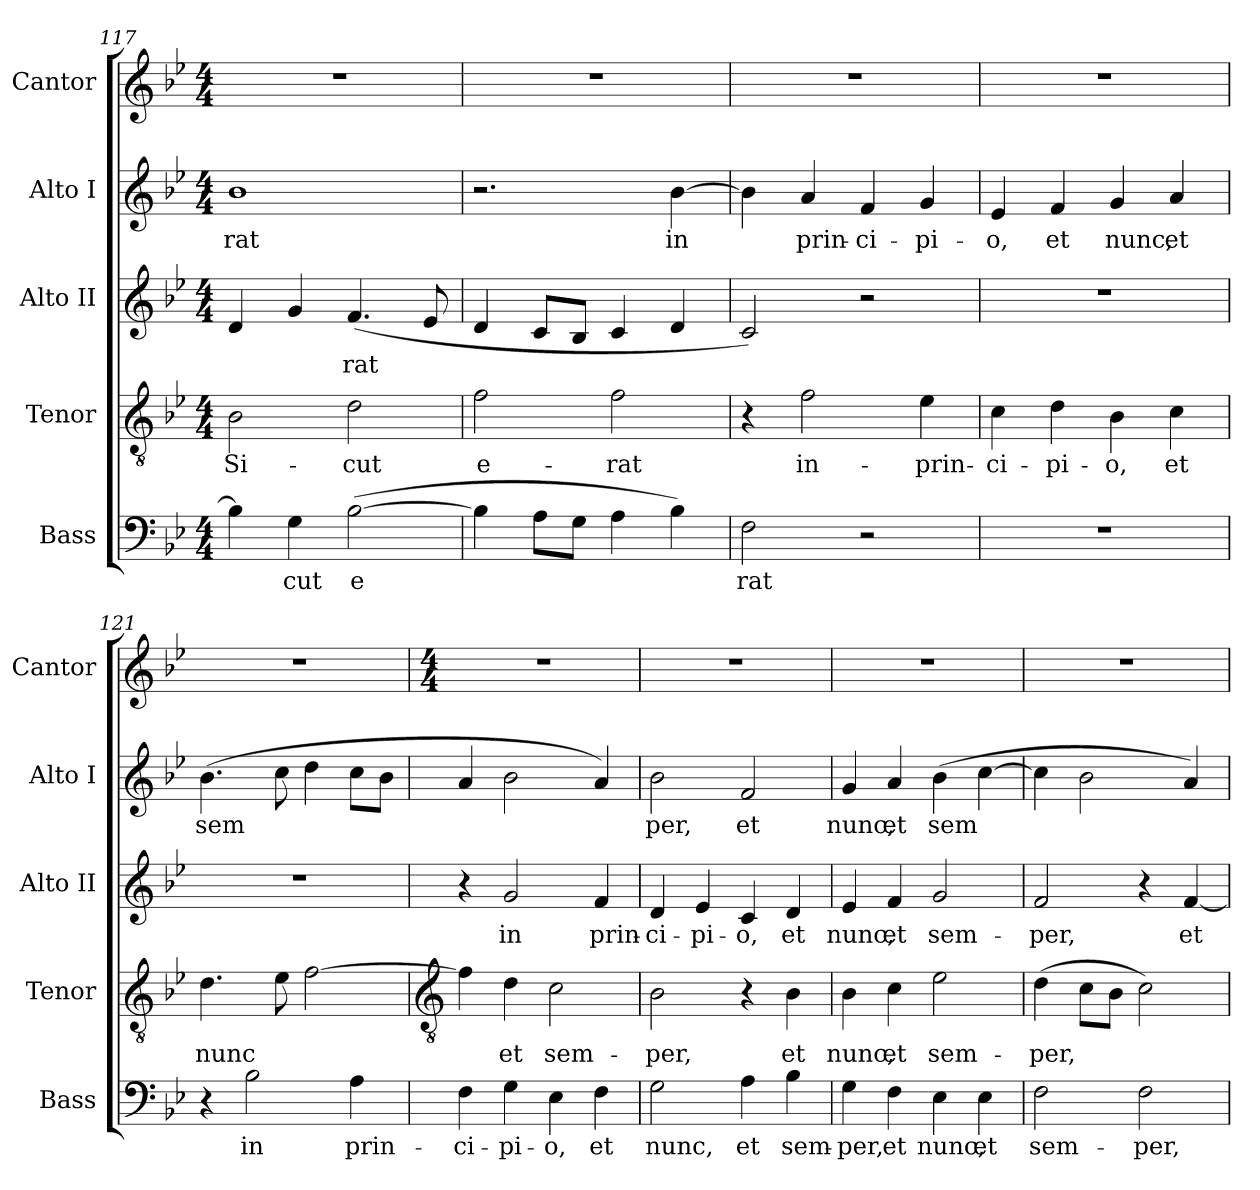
**kern	**text	**kern	**text	**kern	**text	**kern	**text	**kern
*part5	*part5	*part4	*part4	*part3	*part3	*part2	*part2	*part1
*staff5	*staff5	*staff4	*staff4	*staff3	*staff3	*staff2	*staff2	*staff1
*I"Bass	*	*I"Tenor	*	*I"Alto II	*	*I"Alto I	*	*I"Cantor
*I'Bass	*	*I'Tenor	*	*I'Alto II	*	*I'Alto I	*	*I'Cantor
*clefF4	*	*clefGv2	*	*clefG2	*	*clefG2	*	*clefG2
*k[b-e-]	*	*k[b-e-]	*	*k[b-e-]	*	*k[b-e-]	*	*k[b-e-]
*B-:	*	*B-:	*	*B-:	*	*B-:	*	*B-:
*M4/4	*	*M4/4	*	*M4/4	*	*M4/4	*	*M4/4
=117	=117	=117	=117	=117	=117	=117	=117	=117
!	!	!	!LO:LY:b	!	!	!	!LO:LY:b	!
4B-]	.	2B-	Si-	4d	.	1b-	-rat	1r
!	!LO:LY:b	!	!	!	!	!	!	!
4G	cut	.	.	4g	.	.	.	.
!	!LO:LY:b	!	!LO:LY:b	!	!LO:LY:b	!	!	!
(>[2B-	e	2d	-cut	(<4.f	rat	.	.	.
.	.	.	.	8e-	.	.	.	.
=118	=118	=118	=118	=118	=118	=118	=118	=118
!	!	!	!LO:LY:b	!	!	!	!	!
4B-]	.	2f	e-	4d	.	2.r	.	1r
8AL	.	.	.	8cL	.	.	.	.
8GJ	.	.	.	8B-J	.	.	.	.
!	!	!	!LO:LY:b	!	!	!	!	!
4A	.	2f	-rat	4c	.	.	.	.
!	!	!	!	!	!	!	!LO:LY:b	!
4B-)	.	.	.	4d	.	[4b-	in	.
=119	=119	=119	=119	=119	=119	=119	=119	=119
!	!LO:LY:b	!	!	!	!	!	!	!
2F	rat	4r	.	2c)	.	4b-]	.	1r
!	!	!	!LO:LY:b	!	!	!	!LO:LY:b	!
.	.	2f	in-	.	.	4a	prin-	.
!	!	!	!	!	!	!	!LO:LY:b	!
2r	.	.	.	2r	.	4f	-ci-	.
!	!	!	!LO:LY:b	!	!	!	!LO:LY:b	!
.	.	4e-	-prin-	.	.	4g	-pi-	.
=120	=120	=120	=120	=120	=120	=120	=120	=120
!	!	!	!LO:LY:b	!	!	!	!LO:LY:b	!
1r	.	4c	-ci-	1r	.	4e-	-o,	1r
!	!	!	!LO:LY:b	!	!	!	!LO:LY:b	!
.	.	4d	-pi-	.	.	4f	et	.
!	!	!	!LO:LY:b	!	!	!	!LO:LY:b	!
.	.	4B-	-o,	.	.	4g	nunc,	.
!	!	!	!LO:LY:b	!	!	!	!LO:LY:b	!
.	.	4c	et	.	.	4a	et	.
=121	=121	=121	=121	=121	=121	=121	=121	=121
!	!	!	!LO:LY:b	!	!	!	!LO:LY:b	!
4r	.	4.d	nunc	1r	.	(>4.b-	sem	1r
!	!LO:LY:b	!	!	!	!	!	!	!
2B-	in	.	.	.	.	.	.	.
.	.	8e-	.	.	.	8cc	.	.
.	.	[2f	.	.	.	4dd	.	.
!	!LO:LY:b	!	!	!	!	!	!	!
4A	prin-	.	.	.	.	8ccL	.	.
.	.	.	.	.	.	8b-J	.	.
!!LO:LB:g=z
=122	=122	=122	=122	=122	=122	=122	=122	=122
*	*	*clefGv2	*	*	*	*	*	*
*	*	*	*	*	*	*	*	*M4/4
!	!LO:LY:b	!	!	!	!	!	!	!
4F	-ci-	4f]	.	4r	.	4a	.	1r
!	!LO:LY:b	!	!LO:LY:b	!	!LO:LY:b	!	!	!
4G	-pi-	4d	et	2g	in	2b-	.	.
!	!LO:LY:b	!	!LO:LY:b	!	!	!	!	!
4E-	-o,	2c	sem-	.	.	.	.	.
!	!LO:LY:b	!	!	!	!LO:LY:b	!	!	!
4F	et	.	.	4f	prin-	4a)	.	.
=123	=123	=123	=123	=123	=123	=123	=123	=123
!	!LO:LY:b	!	!LO:LY:b	!	!LO:LY:b	!	!LO:LY:b	!
2G	nunc,	2B-	-per,	4d	-ci-	2b-	per,	1r
!	!	!	!	!	!LO:LY:b	!	!	!
.	.	.	.	4e-	-pi-	.	.	.
!	!LO:LY:b	!	!	!	!LO:LY:b	!	!LO:LY:b	!
4A	et	4r	.	4c	-o,	2f	et	.
!	!LO:LY:b	!	!LO:LY:b	!	!LO:LY:b	!	!	!
4B-	sem-	4B-	et	4d	et	.	.	.
=124	=124	=124	=124	=124	=124	=124	=124	=124
!	!LO:LY:b	!	!LO:LY:b	!	!LO:LY:b	!	!LO:LY:b	!
4G	-per,	4B-	nunc,	4e-	nunc,	4g	nunc,	1r
!	!LO:LY:b	!	!LO:LY:b	!	!LO:LY:b	!	!LO:LY:b	!
4F	et	4c	et	4f	et	4a	et	.
!	!LO:LY:b	!	!LO:LY:b	!	!LO:LY:b	!	!LO:LY:b	!
4E-	nunc,	2e-	sem-	2g	sem-	(>4b-	sem	.
!	!LO:LY:b	!	!	!	!	!	!	!
4E-	et	.	.	.	.	[4cc	.	.
=125	=125	=125	=125	=125	=125	=125	=125	=125
!	!LO:LY:b	!	!LO:LY:b	!	!LO:LY:b	!	!	!
2F	sem-	(>4d	-per,	2f	-per,	4cc]	.	1r
.	.	8cL	.	.	.	2b-	.	.
.	.	8B-J	.	.	.	.	.	.
!	!LO:LY:b	!	!	!	!	!	!	!
2F	-per,	2c)	.	4r	.	.	.	.
!	!	!	!	!	!LO:LY:b	!	!	!
.	.	.	.	[4f	et	4a)	.	.
=	=	=	=	=	=	=	=	=
*-	*-	*-	*-	*-	*-	*-	*-	*-
